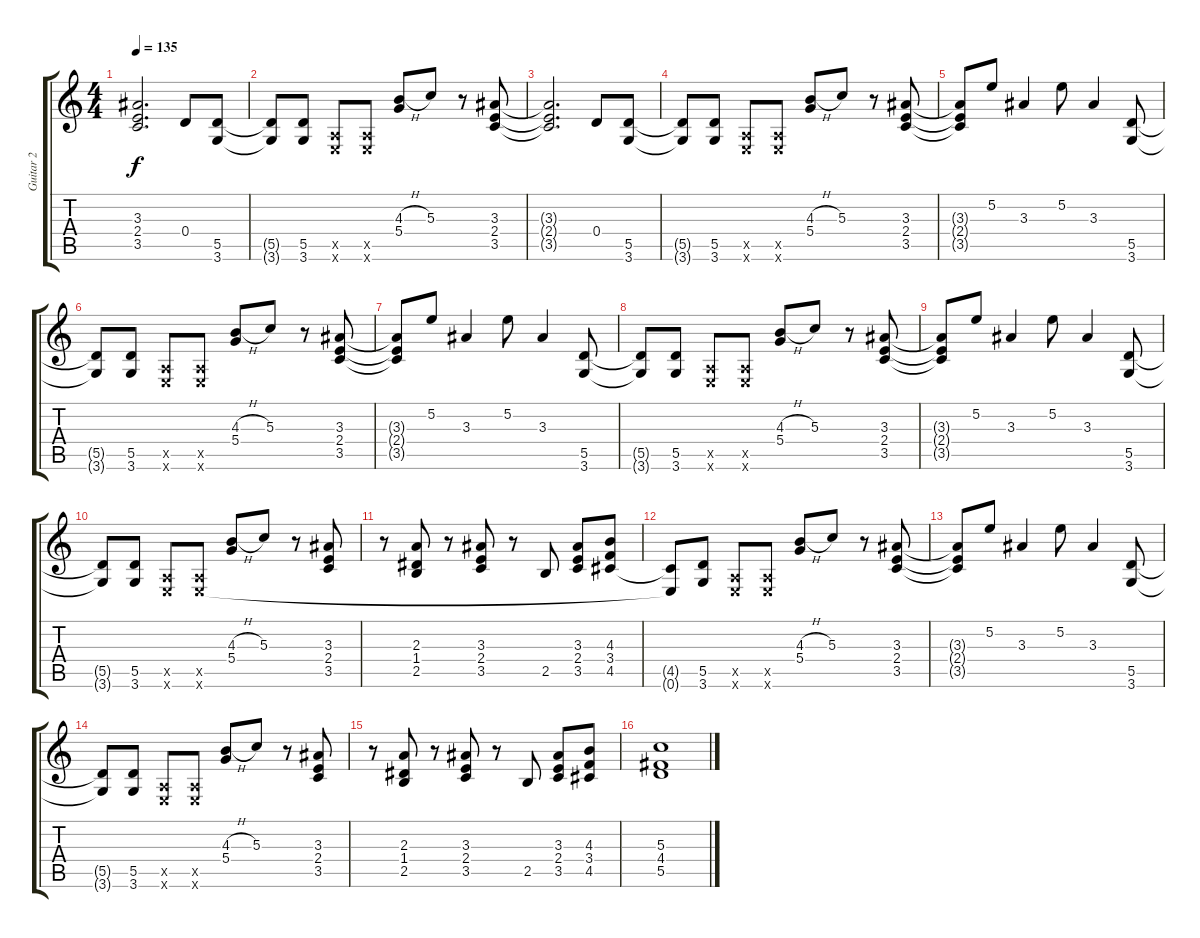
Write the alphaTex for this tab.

\track ("Guitar 2" "Guitar 2") {instrument overdrivenguitar}
\staff {score tabs}
\tuning (E4 B3 G3 D3 A2 E2) {hide}
\ts (4 4)
\tempo 135
\clef g2
\ks c
(3.3{t} 2.4{t} 3.5{t}).2{d dy f} 0.4.8 (5.5 3.6).8 |
(5.5{t} 3.6{t}).8 (5.5 3.6).8 (0.5{x} 0.6{x}).8 (0.5{x} 0.6{x}).8 (4.3{h} 5.4).8 5.3.8 r.8 (3.3 2.4 3.5).8 |
(3.3{t} 2.4{t} 3.5{t}).2{d} 0.4.8 (5.5 3.6).8 |
(5.5{t} 3.6{t}).8 (5.5 3.6).8 (0.5{x} 0.6{x}).8 (0.5{x} 0.6{x}).8 (4.3{h} 5.4).8 5.3.8 r.8 (3.3 2.4 3.5).8 |
(3.3{t} 2.4{t} 3.5{t}).8 5.2.8 3.3.4 5.2.8 3.3.4 (5.5 3.6).8 |
(5.5{t} 3.6{t}).8 (5.5 3.6).8 (0.5{x} 0.6{x}).8 (0.5{x} 0.6{x}).8 (4.3{h} 5.4).8 5.3.8 r.8 (3.3 2.4 3.5).8 |
(3.3{t} 2.4{t} 3.5{t}).8 5.2.8 3.3.4 5.2.8 3.3.4 (5.5 3.6).8 |
(5.5{t} 3.6{t}).8 (5.5 3.6).8 (0.5{x} 0.6{x}).8 (0.5{x} 0.6{x}).8 (4.3{h} 5.4).8 5.3.8 r.8 (3.3 2.4 3.5).8 |
(3.3{t} 2.4{t} 3.5{t}).8 5.2.8 3.3.4 5.2.8 3.3.4 (5.5 3.6).8 |
(5.5{t} 3.6{t}).8 (5.5 3.6).8 (0.5{x} 0.6{x}).8 (0.5{x} 0.6{x}).8 (4.3{h} 5.4).8 5.3.8 r.8 (3.3 2.4 3.5).8 |
r.8 (2.3 1.4 2.5).8 r.8 (3.3 2.4 3.5).8 r.8 2.5.8 (3.3 2.4 3.5).8 (4.3 3.4 4.5).8 |
(4.5{t} 0.6{t}).8 (5.5 3.6).8 (0.5{x} 0.6{x}).8 (0.5{x} 0.6{x}).8 (4.3{h} 5.4).8 5.3.8 r.8 (3.3 2.4 3.5).8 |
(3.3{t} 2.4{t} 3.5{t}).8 5.2.8 3.3.4 5.2.8 3.3.4 (5.5 3.6).8 |
(5.5{t} 3.6{t}).8 (5.5 3.6).8 (0.5{x} 0.6{x}).8 (0.5{x} 0.6{x}).8 (4.3{h} 5.4).8 5.3.8 r.8 (3.3 2.4 3.5).8 |
r.8 (2.3 1.4 2.5).8 r.8 (3.3 2.4 3.5).8 r.8 2.5.8 (3.3 2.4 3.5).8 (4.3 3.4 4.5).8 |
(5.3 4.4 5.5).1
